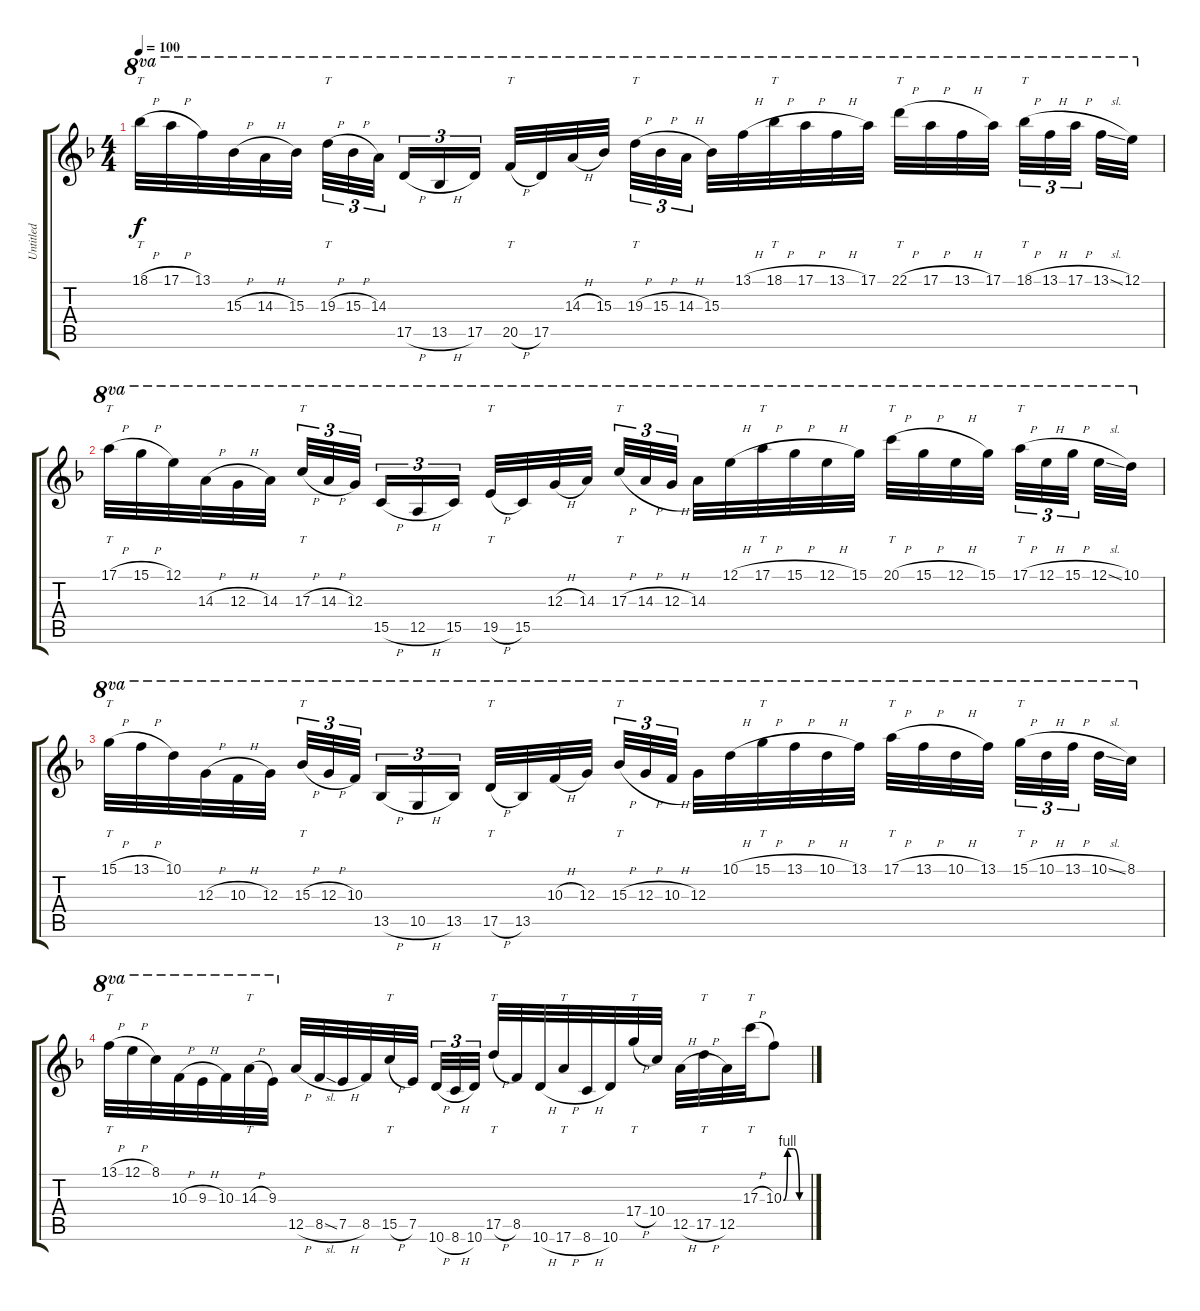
\track ("Untitled" "Untitled") {instrument overdrivenguitar}
\staff {score tabs}
\tuning (E4 B3 G3 D3 A2 E2) {hide}
\ts (4 4)
\tempo 100
\clef g2
\ks f
18.1{h}.32{tt ot 8va dy f} 17.1{h}.32{ot 8va} 13.1.32{ot 8va} 15.3{h}.32{ot 8va} 14.3{h}.32{ot 8va} 15.3.32{ot 8va beam splitsecondary} 19.3{h}.32{tt tu (3 2) ot 8va} 15.3{h}.32{tu (3 2) ot 8va} 14.3.32{tu (3 2) ot 8va} 17.5{h}.16{tu (3 2) ot 8va} 13.5{h}.16{tu (3 2) ot 8va} 17.5.16{tu (3 2) ot 8va beam splitsecondary} 20.5{h}.32{tt ot 8va} 17.5.32{ot 8va} 14.3{h}.32{ot 8va} 15.3.32{ot 8va} 19.3{h}.32{tt tu (3 2) ot 8va} 15.3{h}.32{tu (3 2) ot 8va} 14.3{h}.32{tu (3 2) ot 8va beam splitsecondary} 15.3.32{ot 8va} 13.1{h}.32{ot 8va} 18.1{h}.32{tt ot 8va} 17.1{h}.32{ot 8va} 13.1{h}.32{ot 8va} 17.1.32{ot 8va} 22.1{h}.32{tt ot 8va} 17.1{h}.32{ot 8va} 13.1{h}.32{ot 8va} 17.1.32{ot 8va beam splitsecondary} 18.1{h}.32{tt tu (3 2) ot 8va} 13.1{h}.32{tu (3 2) ot 8va} 17.1{h}.32{tu (3 2) ot 8va beam splitsecondary} 13.1{sl}.32{ot 8va} 12.1.32{ot 8va} |
17.1{h}.32{tt ot 8va} 15.1{h}.32{ot 8va} 12.1.32{ot 8va} 14.3{h}.32{ot 8va} 12.3{h}.32{ot 8va} 14.3.32{ot 8va beam splitsecondary} 17.3{h}.32{tt tu (3 2) ot 8va} 14.3{h}.32{tu (3 2) ot 8va} 12.3.32{tu (3 2) ot 8va} 15.5{h}.16{tu (3 2) ot 8va} 12.5{h}.16{tu (3 2) ot 8va} 15.5.16{tu (3 2) ot 8va beam splitsecondary} 19.5{h}.32{tt ot 8va} 15.5.32{ot 8va} 12.3{h}.32{ot 8va} 14.3.32{ot 8va} 17.3{h}.32{tt tu (3 2) ot 8va} 14.3{h}.32{tu (3 2) ot 8va} 12.3{h}.32{tu (3 2) ot 8va beam splitsecondary} 14.3.32{ot 8va} 12.1{h}.32{ot 8va} 17.1{h}.32{tt ot 8va} 15.1{h}.32{ot 8va} 12.1{h}.32{ot 8va} 15.1.32{ot 8va} 20.1{h}.32{tt ot 8va} 15.1{h}.32{ot 8va} 12.1{h}.32{ot 8va} 15.1.32{ot 8va beam splitsecondary} 17.1{h}.32{tt tu (3 2) ot 8va} 12.1{h}.32{tu (3 2) ot 8va} 15.1{h}.32{tu (3 2) ot 8va beam splitsecondary} 12.1{sl}.32{ot 8va} 10.1.32{ot 8va} |
15.1{h}.32{tt ot 8va} 13.1{h}.32{ot 8va} 10.1.32{ot 8va} 12.3{h}.32{ot 8va} 10.3{h}.32{ot 8va} 12.3.32{ot 8va beam splitsecondary} 15.3{h}.32{tt tu (3 2) ot 8va} 12.3{h}.32{tu (3 2) ot 8va} 10.3.32{tu (3 2) ot 8va} 13.5{h}.16{tu (3 2) ot 8va} 10.5{h}.16{tu (3 2) ot 8va} 13.5.16{tu (3 2) ot 8va beam splitsecondary} 17.5{h}.32{tt ot 8va} 13.5.32{ot 8va} 10.3{h}.32{ot 8va} 12.3.32{ot 8va} 15.3{h}.32{tt tu (3 2) ot 8va} 12.3{h}.32{tu (3 2) ot 8va} 10.3{h}.32{tu (3 2) ot 8va beam splitsecondary} 12.3.32{ot 8va} 10.1{h}.32{ot 8va} 15.1{h}.32{tt ot 8va} 13.1{h}.32{ot 8va} 10.1{h}.32{ot 8va} 13.1.32{ot 8va} 17.1{h}.32{tt ot 8va} 13.1{h}.32{ot 8va} 10.1{h}.32{ot 8va} 13.1.32{ot 8va beam splitsecondary} 15.1{h}.32{tt tu (3 2) ot 8va} 10.1{h}.32{tu (3 2) ot 8va} 13.1{h}.32{tu (3 2) ot 8va beam splitsecondary} 10.1{sl}.32{ot 8va} 8.1.32{ot 8va} |
13.1{h}.32{tt ot 8va} 12.1{h}.32{ot 8va} 8.1.32{ot 8va} 10.3{h}.32{ot 8va} 9.3{h}.32{ot 8va} 10.3.32{ot 8va} 14.3{h}.32{tt ot 8va} 9.3.32{ot 8va} 12.5{h}.32 8.5{sl}.32 7.5{h}.32 8.5.32 15.5{h}.32{tt} 7.5.32{beam splitsecondary} 10.6{h}.32{tu (3 2)} 8.6{h}.32{tu (3 2)} 10.6.32{tu (3 2)} 17.5{h}.32{tt} 8.5.32 10.6{h}.32 17.6{h}.32{tt} 8.6{h}.32 10.6.32 17.4{h}.32{tt} 10.4.32 12.5{h}.32 17.5{h}.32{tt} 12.5.32 17.3{h}.32{tt} 10.3{be (custom 0 0 10 4 25 4 40 0 60 0)}.8
